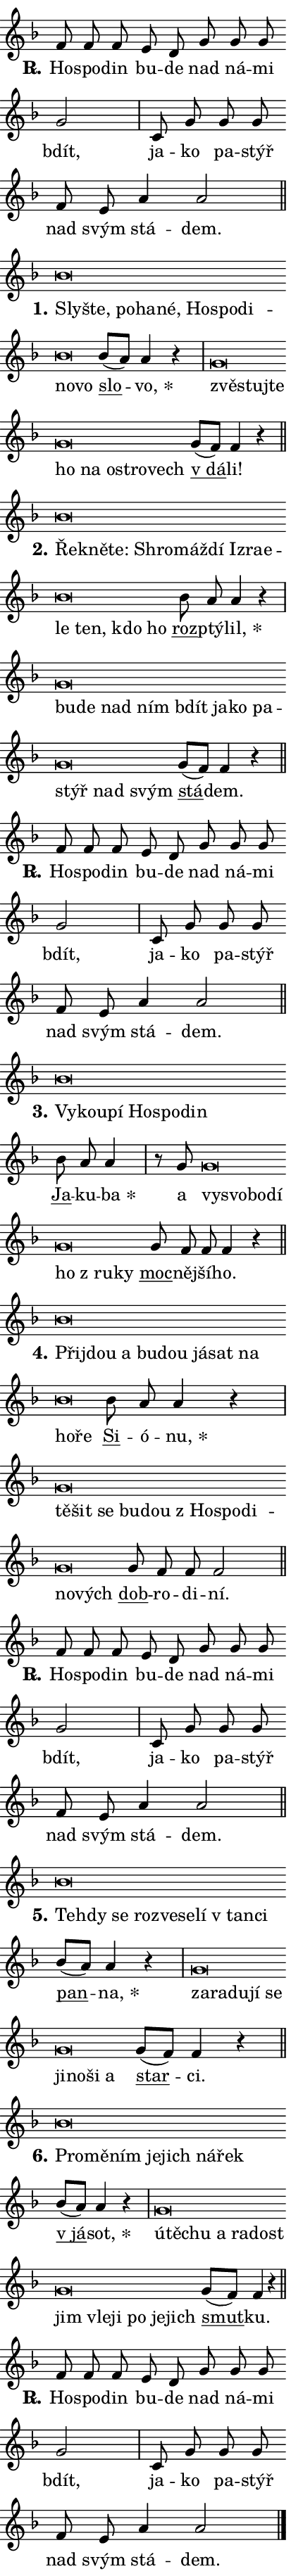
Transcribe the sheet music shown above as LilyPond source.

\version "2.24.0"
\header { tagline = "" }
\paper {
  indent = 0\cm
  top-margin = 0\cm
  right-margin = 0.13\cm % to fit lyric hyphens
  bottom-margin = 0\cm
  left-margin = 0\cm
  paper-width = 7\cm
  page-breaking = #ly:one-page-breaking
  system-system-spacing.basic-distance = #11
  score-system-spacing.basic-distance = #11
  ragged-last = ##f
}


%% Author: Thomas Morley
%% https://lists.gnu.org/archive/html/lilypond-user/2020-05/msg00002.html
#(define (line-position grob)
"Returns position of @var[grob} in current system:
   @code{'start}, if at first time-step
   @code{'end}, if at last time-step
   @code{'middle} otherwise
"
  (let* ((col (ly:item-get-column grob))
         (ln (ly:grob-object col 'left-neighbor))
         (rn (ly:grob-object col 'right-neighbor))
         (col-to-check-left (if (ly:grob? ln) ln col))
         (col-to-check-right (if (ly:grob? rn) rn col))
         (break-dir-left
           (and
             (ly:grob-property col-to-check-left 'non-musical #f)
             (ly:item-break-dir col-to-check-left)))
         (break-dir-right
           (and
             (ly:grob-property col-to-check-right 'non-musical #f)
             (ly:item-break-dir col-to-check-right))))
        (cond ((eqv? 1 break-dir-left) 'start)
              ((eqv? -1 break-dir-right) 'end)
              (else 'middle))))

#(define (tranparent-at-line-position vctor)
  (lambda (grob)
  "Relying on @code{line-position} select the relevant enry from @var{vctor}.
Used to determine transparency,"
    (case (line-position grob)
      ((end) (not (vector-ref vctor 0)))
      ((middle) (not (vector-ref vctor 1)))
      ((start) (not (vector-ref vctor 2))))))

noteHeadBreakVisibility =
#(define-music-function (break-visibility)(vector?)
"Makes @code{NoteHead}s transparent relying on @var{break-visibility}"
#{
  \override NoteHead.transparent =
    #(tranparent-at-line-position break-visibility)
#})

#(define delete-ledgers-for-transparent-note-heads
  (lambda (grob)
    "Reads whether a @code{NoteHead} is transparent.
If so this @code{NoteHead} is removed from @code{'note-heads} from
@var{grob}, which is supposed to be @code{LedgerLineSpanner}.
As a result ledgers are not printed for this @code{NoteHead}"
    (let* ((nhds-array (ly:grob-object grob 'note-heads))
           (nhds-list
             (if (ly:grob-array? nhds-array)
                 (ly:grob-array->list nhds-array)
                 '()))
           ;; Relies on the transparent-property being done before
           ;; Staff.LedgerLineSpanner.after-line-breaking is executed.
           ;; This is fragile ...
           (to-keep
             (remove
               (lambda (nhd)
                 (ly:grob-property nhd 'transparent #f))
               nhds-list)))
      ;; TODO find a better method to iterate over grob-arrays, similiar
      ;; to filter/remove etc for lists
      ;; For now rebuilt from scratch
      (set! (ly:grob-object grob 'note-heads)  '())
      (for-each
        (lambda (nhd)
          (ly:pointer-group-interface::add-grob grob 'note-heads nhd))
        to-keep))))

squashNotes = {
  \override NoteHead.X-extent = #'(-0.2 . 0.2)
  \override NoteHead.Y-extent = #'(-0.75 . 0)
  \override NoteHead.stencil =
    #(lambda (grob)
       (let ((pos (ly:grob-property grob 'staff-position)))
         (begin
           (if (< pos -7) (display "ERROR: Lower brevis then expected\n") (display ""))
           (if (<= pos -6) ly:text-interface::print ly:note-head::print))))
}
unSquashNotes = {
  \revert NoteHead.X-extent
  \revert NoteHead.Y-extent
  \revert NoteHead.stencil
}

hideNotes = \noteHeadBreakVisibility #begin-of-line-visible
unHideNotes = \noteHeadBreakVisibility #all-visible

% work-around for resetting accidentals
% https://lilypond.org/doc/v2.23/Documentation/notation/displaying-rhythms#unmetered-music
cadenzaMeasure = {
  \cadenzaOff
  \partial 1024 s1024
  \cadenzaOn
}

#(define-markup-command (accent layout props text) (markup?)
  "Underline accented syllable"
  (interpret-markup layout props
    #{\markup \override #'(offset . 4.3) \underline { #text }#}))

responsum = \markup \concat {
  "R" \hspace #-1.05 \path #0.1 #'((moveto 0 0.07) (lineto 0.9 0.8)) \hspace #0.05 "."
}

spaceSize = #0.6828661417322834 % exact space size for TeX Gyre Schola

\layout {
  \context {
    \Staff
    \remove "Time_signature_engraver"
    \override LedgerLineSpanner.after-line-breaking = #delete-ledgers-for-transparent-note-heads
  }
  \context {
    \Lyrics {
      \override LyricSpace.minimum-distance = \spaceSize
      \override LyricText.font-name = #"TeX Gyre Schola"
      \override LyricText.font-size = 1
      \override StanzaNumber.font-name = #"TeX Gyre Schola Bold"
      \override StanzaNumber.font-size = 1
    }
  }
  \context {
    \Score 
    \override NoteHead.text =
      #(lambda (grob) 
        (let ((pos (ly:grob-property grob 'staff-position)))
          #{\markup {
            \combine
              \halign #-0.55 \raise #(if (= pos -6) 0 0.5) \override #'(thickness . 2) \draw-line #'(3.2 . 0)
              \musicglyph "noteheads.sM1"
          }#}))
  }
}

% magnetic-lyrics.ily
%
%   written by
%     Jean Abou Samra <jean@abou-samra.fr>
%     Werner Lemberg <wl@gnu.org>
%
%   adapted by
%     Jiri Hon <jiri.hon@gmail.com>
%
% Version 2022-Apr-15

% https://www.mail-archive.com/lilypond-user@gnu.org/msg149350.html

#(define (Left_hyphen_pointer_engraver context)
   "Collect syllable-hyphen-syllable occurrences in lyrics and store
them in properties.  This engraver only looks to the left.  For
example, if the lyrics input is @code{foo -- bar}, it does the
following.

@itemize @bullet
@item
Set the @code{text} property of the @code{LyricHyphen} grob between
@q{foo} and @q{bar} to @code{foo}.

@item
Set the @code{left-hyphen} property of the @code{LyricText} grob with
text @q{foo} to the @code{LyricHyphen} grob between @q{foo} and
@q{bar}.
@end itemize

Use this auxiliary engraver in combination with the
@code{lyric-@/text::@/apply-@/magnetic-@/offset!} hook."
   (let ((hyphen #f)
         (text #f))
     (make-engraver
      (acknowledgers
       ((lyric-syllable-interface engraver grob source-engraver)
        (set! text grob)))
      (end-acknowledgers
       ((lyric-hyphen-interface engraver grob source-engraver)
        ;(when (not (grob::has-interface grob 'lyric-space-interface))
          (set! hyphen grob)));)
      ((stop-translation-timestep engraver)
       (when (and text hyphen)
         (ly:grob-set-object! text 'left-hyphen hyphen))
       (set! text #f)
       (set! hyphen #f)))))

#(define (lyric-text::apply-magnetic-offset! grob)
   "If the space between two syllables is less than the value in
property @code{LyricText@/.details@/.squash-threshold}, move the right
syllable to the left so that it gets concatenated with the left
syllable.

Use this function as a hook for
@code{LyricText@/.after-@/line-@/breaking} if the
@code{Left_@/hyphen_@/pointer_@/engraver} is active."
   (let ((hyphen (ly:grob-object grob 'left-hyphen #f)))
     (when hyphen
       (let ((left-text (ly:spanner-bound hyphen LEFT)))
         (when (grob::has-interface left-text 'lyric-syllable-interface)
           (let* ((common (ly:grob-common-refpoint grob left-text X))
                  (this-x-ext (ly:grob-extent grob common X))
                  (left-x-ext
                   (begin
                     ;; Trigger magnetism for left-text.
                     (ly:grob-property left-text 'after-line-breaking)
                     (ly:grob-extent left-text common X)))
                  ;; `delta` is the gap width between two syllables.
                  (delta (- (interval-start this-x-ext)
                            (interval-end left-x-ext)))
                  (details (ly:grob-property grob 'details))
                  (threshold (assoc-get 'squash-threshold details 0.2)))
             (when (< delta threshold)
               (let* (;; We have to manipulate the input text so that
                      ;; ligatures crossing syllable boundaries are not
                      ;; disabled.  For languages based on the Latin
                      ;; script this is essentially a beautification.
                      ;; However, for non-Western scripts it can be a
                      ;; necessity.
                      (lt (ly:grob-property left-text 'text))
                      (rt (ly:grob-property grob 'text))
                      (is-space (grob::has-interface hyphen 'lyric-space-interface))
                      (space (if is-space " " ""))
                      (extra-delta (if is-space spaceSize 0))
                      ;; Append new syllable.
                      (ltrt-space (if (and (string? lt) (string? rt))
                                (string-append lt space rt)
                                (make-concat-markup (list lt space rt))))
                      ;; Right-align `ltrt` to the right side.
                      (ltrt-space-markup (grob-interpret-markup
                               grob
                               (make-translate-markup
                                (cons (interval-length this-x-ext) 0)
                                (make-right-align-markup ltrt-space)))))
                 (begin
                   ;; Don't print `left-text`.
                   (ly:grob-set-property! left-text 'stencil #f)
                   ;; Set text and stencil (which holds all collected
                   ;; syllables so far) and shift it to the left.
                   (ly:grob-set-property! grob 'text ltrt-space)
                   (ly:grob-set-property! grob 'stencil ltrt-space-markup)
                   (ly:grob-translate-axis! grob (- (- delta extra-delta)) X))))))))))


#(define (lyric-hyphen::displace-bounds-first grob)
   ;; Make very sure this callback isn't triggered too early.
   (let ((left (ly:spanner-bound grob LEFT))
         (right (ly:spanner-bound grob RIGHT)))
     (ly:grob-property left 'after-line-breaking)
     (ly:grob-property right 'after-line-breaking)
     (ly:lyric-hyphen::print grob)))

squashThreshold = #0.4

\layout {
  \context {
    \Lyrics
    \consists #Left_hyphen_pointer_engraver
    \override LyricText.after-line-breaking =
      #lyric-text::apply-magnetic-offset!
    \override LyricHyphen.stencil = #lyric-hyphen::displace-bounds-first
    \override LyricText.details.squash-threshold = \squashThreshold
    \override LyricHyphen.minimum-distance = 0
    \override LyricHyphen.minimum-length = \squashThreshold
  }
}

squashText = \override LyricText.details.squash-threshold = 9999
unSquashText = \override LyricText.details.squash-threshold = \squashThreshold

leftText = \override LyricText.self-alignment-X = #LEFT
unLeftText = \revert LyricText.self-alignment-X

starOffset = #(lambda (grob) 
                (let ((x_offset (ly:self-alignment-interface::aligned-on-x-parent grob)))
                  (if (= x_offset 0) 0 (+ x_offset 1.2))))

star = #(define-music-function (syllable)(string?)
"Append star separator at the end of a syllable"
#{
  \once \override LyricText.X-offset = #starOffset
  \lyricmode { \markup {
    #syllable
    \override #'((font-name . "TeX Gyre Schola Bold")) \hspace #0.2 \lower #0.65 \larger "*"
  } }
#})

starAccent = #(define-music-function (syllable)(string?)
"Append star separator at the end of a syllable and make accent"
#{
  \once \override LyricText.X-offset = #starOffset
  \lyricmode { \markup {
    \accent #syllable
    \override #'((font-name . "TeX Gyre Schola Bold")) \hspace #0.2 \lower #0.65 \larger "*"
  } }
#})

breath = #(define-music-function (syllable)(string?)
"Append breathing indicator at the end of a syllable"
#{
  \lyricmode { \markup { #syllable "+" } }
#})

optionalBreath = #(define-music-function (syllable)(string?)
"Append optional breathing indicator at the end of a syllable"
#{
  \lyricmode { \markup { #syllable "(+)" } }
#})


\score {
    <<
        \new Voice = "melody" { \cadenzaOn \key f \major \relative { f'8 f f e d \bar "" g g g \bar "" g2 \cadenzaMeasure \bar "|" c,8 g' \bar "" g g \bar "" f e \bar "" a4 a2 \cadenzaMeasure \bar "||" \break } }
        \new Lyrics \lyricsto "melody" { \lyricmode { \set stanza = \responsum
Ho -- spo -- din bu -- de nad ná -- mi bdít, ja -- ko pa -- stýř nad svým stá -- dem. } }
    >>
    \layout {}
}

\score {
    <<
        \new Voice = "melody" { \cadenzaOn \key f \major \relative { \squashNotes bes'\breve*1/16 \hideNotes \breve*1/16 \bar "" \breve*1/16 \bar "" \breve*1/16 \bar "" \breve*1/16 \bar "" \breve*1/16 \bar "" \breve*1/16 \bar "" \breve*1/16 \bar "" \breve*1/16 \breve*1/16 \bar "" \unHideNotes \unSquashNotes \bar "" bes8[( a)] a4 r \cadenzaMeasure \bar "|" \squashNotes g\breve*1/16 \hideNotes \breve*1/16 \bar "" \breve*1/16 \bar "" \breve*1/16 \bar "" \breve*1/16 \bar "" \breve*1/16 \bar "" \breve*1/16 \breve*1/16 \bar "" \unHideNotes \unSquashNotes \bar "" g8[( f)] f4 r \cadenzaMeasure \bar "||" \break } }
        \new Lyrics \lyricsto "melody" { \lyricmode { \set stanza = "1."
\leftText Sly -- \squashText šte, po -- ha -- né, Ho -- spo -- di -- no -- vo \unLeftText \unSquashText \markup \accent slo -- \star vo, \leftText zvě -- \squashText stuj -- te ho na o -- stro -- vech \unLeftText \unSquashText \markup \accent "v dá" -- li! } }
    >>
    \layout {}
}

\score {
    <<
        \new Voice = "melody" { \cadenzaOn \key f \major \relative { \squashNotes bes'\breve*1/16 \hideNotes \breve*1/16 \bar "" \breve*1/16 \bar "" \breve*1/16 \bar "" \breve*1/16 \bar "" \breve*1/16 \bar "" \breve*1/16 \bar "" \breve*1/16 \bar "" \breve*1/16 \bar "" \breve*1/16 \bar "" \breve*1/16 \bar "" \breve*1/16 \breve*1/16 \bar "" \unHideNotes \unSquashNotes \bar "" bes8 a a4 r \cadenzaMeasure \bar "|" \squashNotes g\breve*1/16 \hideNotes \breve*1/16 \bar "" \breve*1/16 \bar "" \breve*1/16 \bar "" \breve*1/16 \bar "" \breve*1/16 \bar "" \breve*1/16 \bar "" \breve*1/16 \bar "" \breve*1/16 \bar "" \breve*1/16 \breve*1/16 \bar "" \unHideNotes \unSquashNotes \bar "" g8[( f)] f4 r \cadenzaMeasure \bar "||" \break } }
        \new Lyrics \lyricsto "melody" { \lyricmode { \set stanza = "2."
\leftText Ře -- \squashText kně -- te: Shro -- máž -- dí Iz -- ra -- e -- le ten, kdo ho \unLeftText \unSquashText \markup \accent roz -- ptý -- \star lil, \leftText bu -- \squashText de nad ním bdít ja -- ko pa -- stýř nad svým \unLeftText \unSquashText \markup \accent stá -- dem. } }
    >>
    \layout {}
}

\score {
    <<
        \new Voice = "melody" { \cadenzaOn \key f \major \relative { f'8 f f e d \bar "" g g g \bar "" g2 \cadenzaMeasure \bar "|" c,8 g' \bar "" g g \bar "" f e \bar "" a4 a2 \cadenzaMeasure \bar "||" \break } }
        \new Lyrics \lyricsto "melody" { \lyricmode { \set stanza = \responsum
Ho -- spo -- din bu -- de nad ná -- mi bdít, ja -- ko pa -- stýř nad svým stá -- dem. } }
    >>
    \layout {}
}

\score {
    <<
        \new Voice = "melody" { \cadenzaOn \key f \major \relative { \squashNotes bes'\breve*1/16 \hideNotes \breve*1/16 \bar "" \breve*1/16 \bar "" \breve*1/16 \bar "" \breve*1/16 \breve*1/16 \bar "" \unHideNotes \unSquashNotes \bar "" bes8 a a4 \cadenzaMeasure \bar "|" r8 g \squashNotes g\breve*1/16 \hideNotes \breve*1/16 \bar "" \breve*1/16 \bar "" \breve*1/16 \bar "" \breve*1/16 \bar "" \breve*1/16 \breve*1/16 \bar "" \unHideNotes \unSquashNotes \bar "" g8 f f f4 r \cadenzaMeasure \bar "||" \break } }
        \new Lyrics \lyricsto "melody" { \lyricmode { \set stanza = "3."
\leftText Vy -- \squashText kou -- pí Ho -- spo -- din \unLeftText \unSquashText \markup \accent Ja -- ku -- \star ba a \leftText vy -- \squashText svo -- bo -- dí ho "z ru" -- ky \unLeftText \unSquashText \markup \accent moc -- něj -- ší -- ho. } }
    >>
    \layout {}
}

\score {
    <<
        \new Voice = "melody" { \cadenzaOn \key f \major \relative { \squashNotes bes'\breve*1/16 \hideNotes \breve*1/16 \bar "" \breve*1/16 \bar "" \breve*1/16 \bar "" \breve*1/16 \bar "" \breve*1/16 \bar "" \breve*1/16 \bar "" \breve*1/16 \bar "" \breve*1/16 \breve*1/16 \bar "" \unHideNotes \unSquashNotes \bar "" bes8 a a4 r \cadenzaMeasure \bar "|" \squashNotes g\breve*1/16 \hideNotes \breve*1/16 \bar "" \breve*1/16 \bar "" \breve*1/16 \bar "" \breve*1/16 \bar "" \breve*1/16 \bar "" \breve*1/16 \bar "" \breve*1/16 \bar "" \breve*1/16 \breve*1/16 \bar "" \unHideNotes \unSquashNotes \bar "" g8 f f f2 \cadenzaMeasure \bar "||" \break } }
        \new Lyrics \lyricsto "melody" { \lyricmode { \set stanza = "4."
\leftText Při -- \squashText jdou a bu -- dou já -- sat na ho -- ře \unLeftText \unSquashText \markup \accent Si -- ó -- \star nu, \leftText tě -- \squashText šit se bu -- dou "z Ho" -- spo -- di -- no -- vých \unLeftText \unSquashText \markup \accent dob -- ro -- di -- ní. } }
    >>
    \layout {}
}

\score {
    <<
        \new Voice = "melody" { \cadenzaOn \key f \major \relative { f'8 f f e d \bar "" g g g \bar "" g2 \cadenzaMeasure \bar "|" c,8 g' \bar "" g g \bar "" f e \bar "" a4 a2 \cadenzaMeasure \bar "||" \break } }
        \new Lyrics \lyricsto "melody" { \lyricmode { \set stanza = \responsum
Ho -- spo -- din bu -- de nad ná -- mi bdít, ja -- ko pa -- stýř nad svým stá -- dem. } }
    >>
    \layout {}
}

\score {
    <<
        \new Voice = "melody" { \cadenzaOn \key f \major \relative { \squashNotes bes'\breve*1/16 \hideNotes \breve*1/16 \bar "" \breve*1/16 \bar "" \breve*1/16 \bar "" \breve*1/16 \bar "" \breve*1/16 \bar "" \breve*1/16 \bar "" \breve*1/16 \breve*1/16 \bar "" \unHideNotes \unSquashNotes \bar "" bes8[( a)] a4 r \cadenzaMeasure \bar "|" \squashNotes g\breve*1/16 \hideNotes \breve*1/16 \bar "" \breve*1/16 \bar "" \breve*1/16 \bar "" \breve*1/16 \bar "" \breve*1/16 \bar "" \breve*1/16 \bar "" \breve*1/16 \breve*1/16 \bar "" \unHideNotes \unSquashNotes \bar "" g8[( f)] f4 r \cadenzaMeasure \bar "||" \break } }
        \new Lyrics \lyricsto "melody" { \lyricmode { \set stanza = "5."
\leftText Teh -- \squashText dy se roz -- ve -- se -- lí "v tan" -- ci \unLeftText \unSquashText \markup \accent pan -- \star na, \leftText za -- \squashText ra -- du -- jí se ji -- no -- ši a \unLeftText \unSquashText \markup \accent star -- ci. } }
    >>
    \layout {}
}

\score {
    <<
        \new Voice = "melody" { \cadenzaOn \key f \major \relative { \squashNotes bes'\breve*1/16 \hideNotes \breve*1/16 \bar "" \breve*1/16 \bar "" \breve*1/16 \bar "" \breve*1/16 \bar "" \breve*1/16 \breve*1/16 \bar "" \unHideNotes \unSquashNotes \bar "" bes8[( a)] a4 r \cadenzaMeasure \bar "|" \squashNotes g\breve*1/16 \hideNotes \breve*1/16 \bar "" \breve*1/16 \bar "" \breve*1/16 \bar "" \breve*1/16 \bar "" \breve*1/16 \bar "" \breve*1/16 \bar "" \breve*1/16 \bar "" \breve*1/16 \bar "" \breve*1/16 \bar "" \breve*1/16 \breve*1/16 \bar "" \unHideNotes \unSquashNotes \bar "" g8[( f)] f4 r \cadenzaMeasure \bar "||" \break } }
        \new Lyrics \lyricsto "melody" { \lyricmode { \set stanza = "6."
\leftText Pro -- \squashText mě -- ním je -- jich ná -- řek \unLeftText \unSquashText \markup \accent "v já" -- \star sot, \leftText ú -- \squashText tě -- chu a ra -- dost jim vle -- ji po je -- jich \unLeftText \unSquashText \markup \accent smut -- ku. } }
    >>
    \layout {}
}

\score {
    <<
        \new Voice = "melody" { \cadenzaOn \key f \major \relative { f'8 f f e d \bar "" g g g \bar "" g2 \cadenzaMeasure \bar "|" c,8 g' \bar "" g g \bar "" f e \bar "" a4 a2 \cadenzaMeasure \bar "||" \break } \bar "|." }
        \new Lyrics \lyricsto "melody" { \lyricmode { \set stanza = \responsum
Ho -- spo -- din bu -- de nad ná -- mi bdít, ja -- ko pa -- stýř nad svým stá -- dem. } }
    >>
    \layout {}
}
